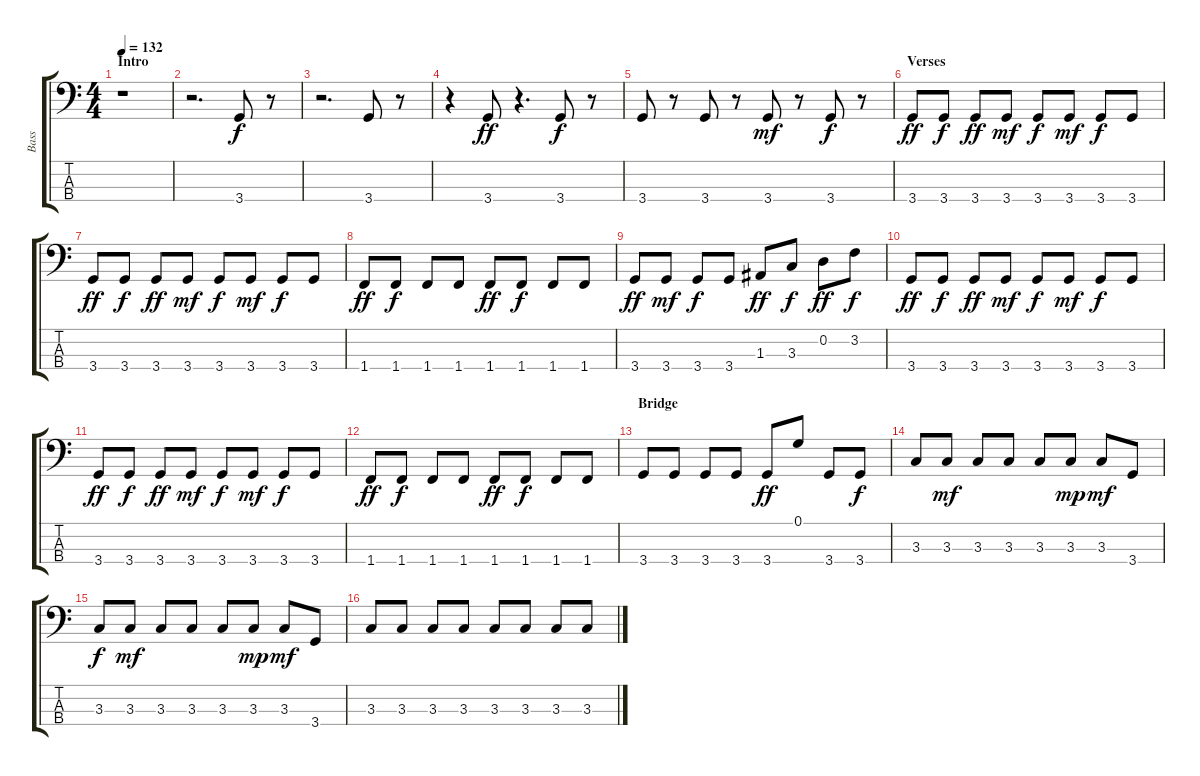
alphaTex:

\track ("Bass" "Bass") {instrument electricbassfinger}
\staff {score tabs}
\tuning (G2 D2 A1 E1) {hide}
\ts (4 4)
\section ("" "Intro ")
\tempo 132
\clef f4
\ks c
r.1{dy f instrument electricbassfinger} |
r.2{d} 3.4.8 r.8 |
r.2{d} 3.4.8 r.8 |
r.4 3.4.8{dy ff} r.4{d} 3.4.8{dy f} r.8 |
3.4.8 r.8 3.4.8 r.8 3.4.8{dy mf} r.8 3.4.8{dy f} r.8 |
\section ("" "Verses")
3.4.8{dy ff} 3.4.8{dy f} 3.4.8{dy ff} 3.4.8{dy mf} 3.4.8{dy f} 3.4.8{dy mf} 3.4.8{dy f} 3.4.8 |
3.4.8{dy ff} 3.4.8{dy f} 3.4.8{dy ff} 3.4.8{dy mf} 3.4.8{dy f} 3.4.8{dy mf} 3.4.8{dy f} 3.4.8 |
1.4.8{dy ff} 1.4.8{dy f} 1.4.8 1.4.8 1.4.8{dy ff} 1.4.8{dy f} 1.4.8 1.4.8 |
3.4.8{dy ff} 3.4.8{dy mf} 3.4.8{dy f} 3.4.8 1.3.8{dy ff} 3.3.8{dy f} 0.2.8{dy ff} 3.2.8{dy f} |
3.4.8{dy ff} 3.4.8{dy f} 3.4.8{dy ff} 3.4.8{dy mf} 3.4.8{dy f} 3.4.8{dy mf} 3.4.8{dy f} 3.4.8 |
3.4.8{dy ff} 3.4.8{dy f} 3.4.8{dy ff} 3.4.8{dy mf} 3.4.8{dy f} 3.4.8{dy mf} 3.4.8{dy f} 3.4.8 |
1.4.8{dy ff} 1.4.8{dy f} 1.4.8 1.4.8 1.4.8{dy ff} 1.4.8{dy f} 1.4.8 1.4.8 |
\section ("" "Bridge")
3.4.8 3.4.8 3.4.8 3.4.8 3.4.8{dy ff} 0.1.8 3.4.8 3.4.8{dy f} |
3.3.8 3.3.8{dy mf} 3.3.8 3.3.8 3.3.8 3.3.8{dy mp} 3.3.8{dy mf} 3.4.8 |
3.3.8{dy f} 3.3.8{dy mf} 3.3.8 3.3.8 3.3.8 3.3.8{dy mp} 3.3.8{dy mf} 3.4.8 |
3.3.8 3.3.8 3.3.8 3.3.8 3.3.8 3.3.8 3.3.8 3.3.8
